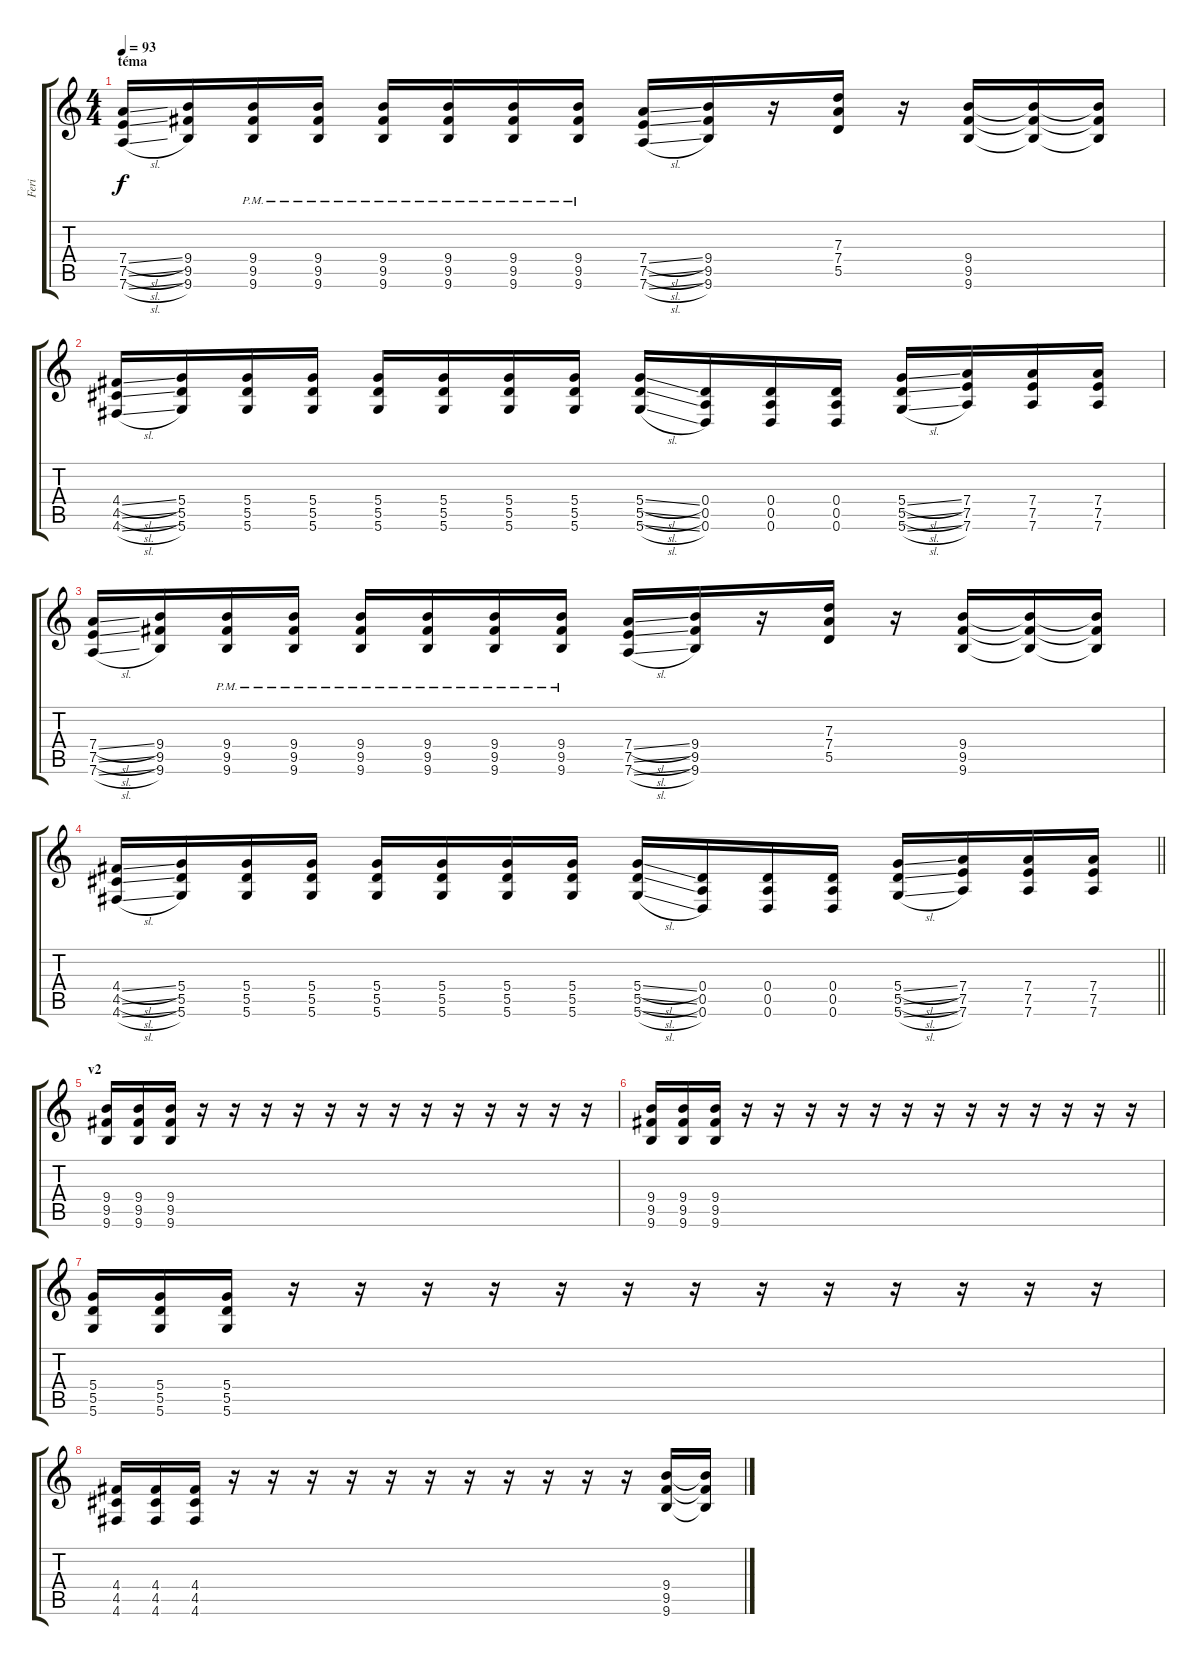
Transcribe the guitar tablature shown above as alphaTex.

\track ("Feri" "Feri") {instrument distortionguitar}
\staff {score tabs}
\tuning (E4 B3 G3 D3 A2 D2) {hide}
\ts (4 4)
\section ("" "téma")
\tempo 93
\clef g2
\ks c
(7.4{sl} 7.5{sl} 7.6{sl}).16{dy f} (9.4 9.5 9.6).16 (9.4{pm} 9.5{pm} 9.6{pm}).16 (9.4{pm} 9.5{pm} 9.6{pm}).16 (9.4{pm} 9.5{pm} 9.6{pm}).16 (9.4{pm} 9.5{pm} 9.6{pm}).16 (9.4{pm} 9.5{pm} 9.6{pm}).16 (9.4{pm} 9.5{pm} 9.6{pm}).16 (7.4{sl} 7.5{sl} 7.6{sl}).16 (9.4 9.5 9.6).16 r.16 (7.3 7.4 5.5).16 r.16 (9.4 9.5 9.6).16 (9.4{t} 9.5{t} 9.6{t}).16 (9.4{t} 9.5{t} 9.6{t}).16 |
(4.4{sl} 4.5{sl} 4.6{sl}).16 (5.4 5.5 5.6).16 (5.4 5.5 5.6).16 (5.4 5.5 5.6).16 (5.4 5.5 5.6).16 (5.4 5.5 5.6).16 (5.4 5.5 5.6).16 (5.4 5.5 5.6).16 (5.4{sl} 5.5{sl} 5.6{sl}).16 (0.4 0.5 0.6).16 (0.4 0.5 0.6).16 (0.4 0.5 0.6).16 (5.4{sl} 5.5{sl} 5.6{sl}).16 (7.4 7.5 7.6).16 (7.4 7.5 7.6).16 (7.4 7.5 7.6).16 |
(7.4{sl} 7.5{sl} 7.6{sl}).16 (9.4 9.5 9.6).16 (9.4{pm} 9.5{pm} 9.6{pm}).16 (9.4{pm} 9.5{pm} 9.6{pm}).16 (9.4{pm} 9.5{pm} 9.6{pm}).16 (9.4{pm} 9.5{pm} 9.6{pm}).16 (9.4{pm} 9.5{pm} 9.6{pm}).16 (9.4{pm} 9.5{pm} 9.6{pm}).16 (7.4{sl} 7.5{sl} 7.6{sl}).16 (9.4 9.5 9.6).16 r.16 (7.3 7.4 5.5).16 r.16 (9.4 9.5 9.6).16 (9.4{t} 9.5{t} 9.6{t}).16 (9.4{t} 9.5{t} 9.6{t}).16 |
\barLineRight lightlight
(4.4{sl} 4.5{sl} 4.6{sl}).16 (5.4 5.5 5.6).16 (5.4 5.5 5.6).16 (5.4 5.5 5.6).16 (5.4 5.5 5.6).16 (5.4 5.5 5.6).16 (5.4 5.5 5.6).16 (5.4 5.5 5.6).16 (5.4{sl} 5.5{sl} 5.6{sl}).16 (0.4 0.5 0.6).16 (0.4 0.5 0.6).16 (0.4 0.5 0.6).16 (5.4{sl} 5.5{sl} 5.6{sl}).16 (7.4 7.5 7.6).16 (7.4 7.5 7.6).16 (7.4 7.5 7.6).16 |
\section ("" "v2")
(9.4 9.5 9.6).16 (9.4 9.5 9.6).16 (9.4 9.5 9.6).16 r.16 r.16 r.16 r.16 r.16 r.16 r.16 r.16 r.16 r.16 r.16 r.16 r.16 |
(9.4 9.5 9.6).16 (9.4 9.5 9.6).16 (9.4 9.5 9.6).16 r.16 r.16 r.16 r.16 r.16 r.16 r.16 r.16 r.16 r.16 r.16 r.16 r.16 |
(5.4 5.5 5.6).16 (5.4 5.5 5.6).16 (5.4 5.5 5.6).16 r.16 r.16 r.16 r.16 r.16 r.16 r.16 r.16 r.16 r.16 r.16 r.16 r.16 |
(4.4 4.5 4.6).16 (4.4 4.5 4.6).16 (4.4 4.5 4.6).16 r.16 r.16 r.16 r.16 r.16 r.16 r.16 r.16 r.16 r.16 r.16 (9.4 9.5 9.6).16 (9.4{t} 9.5{t} 9.6{t}).16
